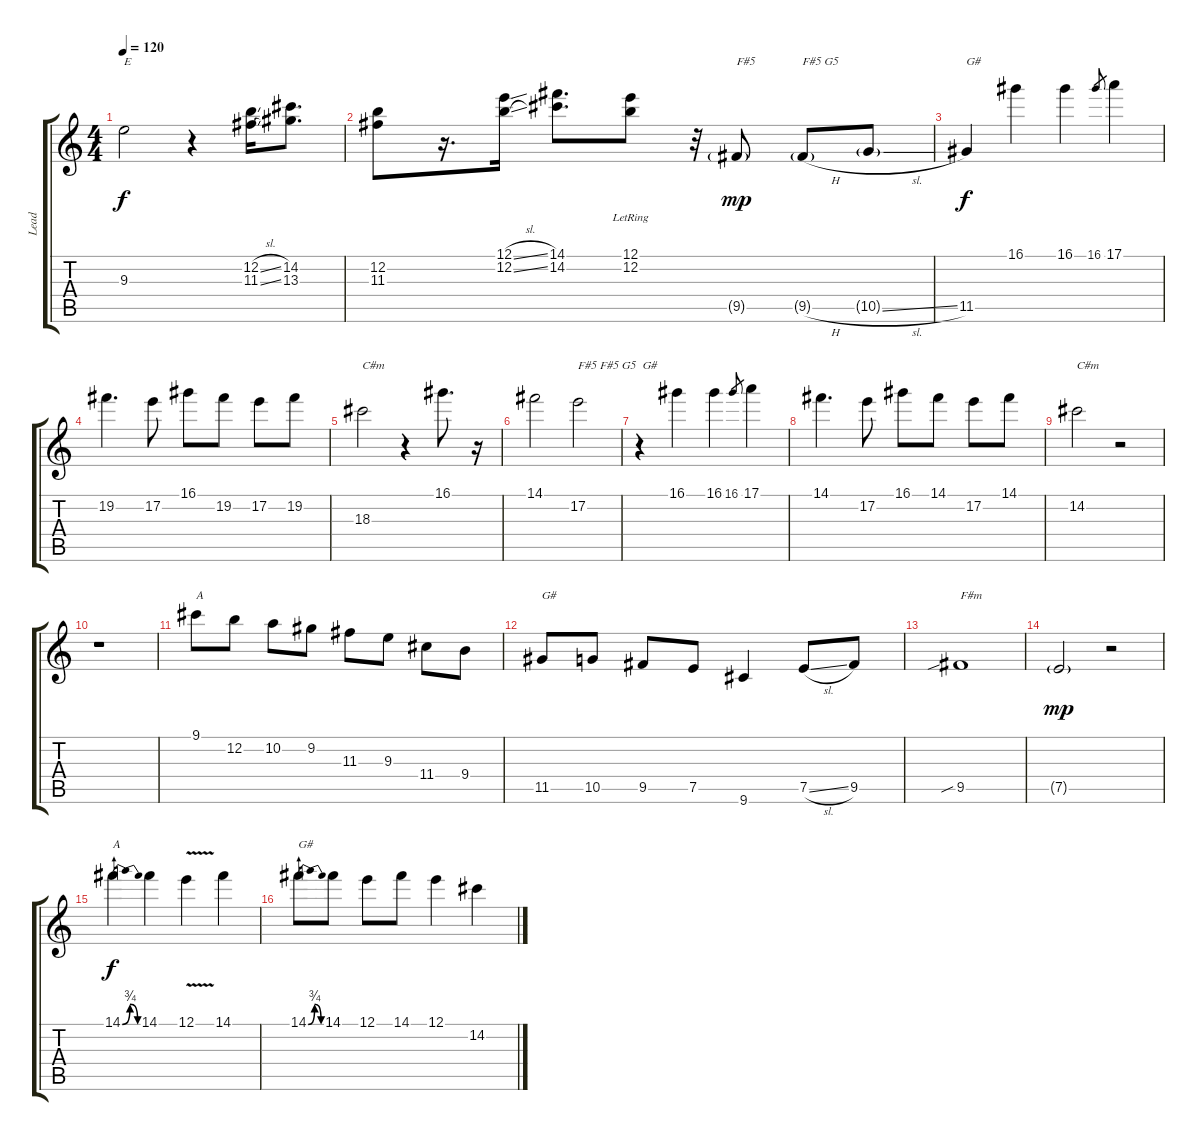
\track ("Lead" "Lead") {instrument electricguitarjazz}
\staff {score tabs}
\tuning (E4 B3 G3 D3 A2 E2) {hide}
\ts (4 4)
\tempo 120
\clef g2
\ks c
9.3.2{txt "E" dy f} r.4 (12.2{sl} 11.3{sl}).16 (14.2 13.3).8{d} |
(12.2 11.3).8 r.16{d} (12.1{sl} 12.2{sl}).16 (14.1 14.2).8{d} (12.1{lr} 12.2).8 r.32 9.5{g}.8{txt "F#5" dy mp} 9.5{h g}.8{txt "F#5 G5"} 10.5{sl g}.8 |
11.5.4{txt "G#" dy f} 16.1.4 16.1.4 16.1.8{gr} 17.1.4 |
19.2.4{d} 17.2.8 16.1.8 19.2.8 17.2.8 19.2.8 |
18.3.2{txt "C#m"} r.4 16.1.8{d} r.16 |
14.1.2 17.2.2{txt "F#5 F#5 G5"} |
r.4{txt " G#"} 16.1.4 16.1.4 16.1.8{gr} 17.1.4 |
14.1.4{d} 17.2.8 16.1.8 14.1.8 17.2.8 14.1.8 |
14.2.2{txt "C#m"} r.2 |
r.1 |
9.1.8{txt "A"} 12.2.8 10.2.8 9.2.8 11.3.8 9.3.8 11.4.8 9.4.8 |
11.5.8{txt "G#"} 10.5.8 9.5.8 7.5.8 9.6.4 7.5{sl}.8 9.5.8 |
9.5{sib}.1{txt "F#m"} |
7.5{g}.2{dy mp} r.2 |
14.1{be (bendrelease 0 0 30 3 44 3 60 0)}.4{txt "A" dy f} 14.1.4 12.1{v}.4 14.1.4 |
14.1{be (bendrelease 0 0 30 3 30 3 60 0)}.8{txt "G#"} 14.1.8 12.1.8 14.1.8 12.1.4 14.2.4
